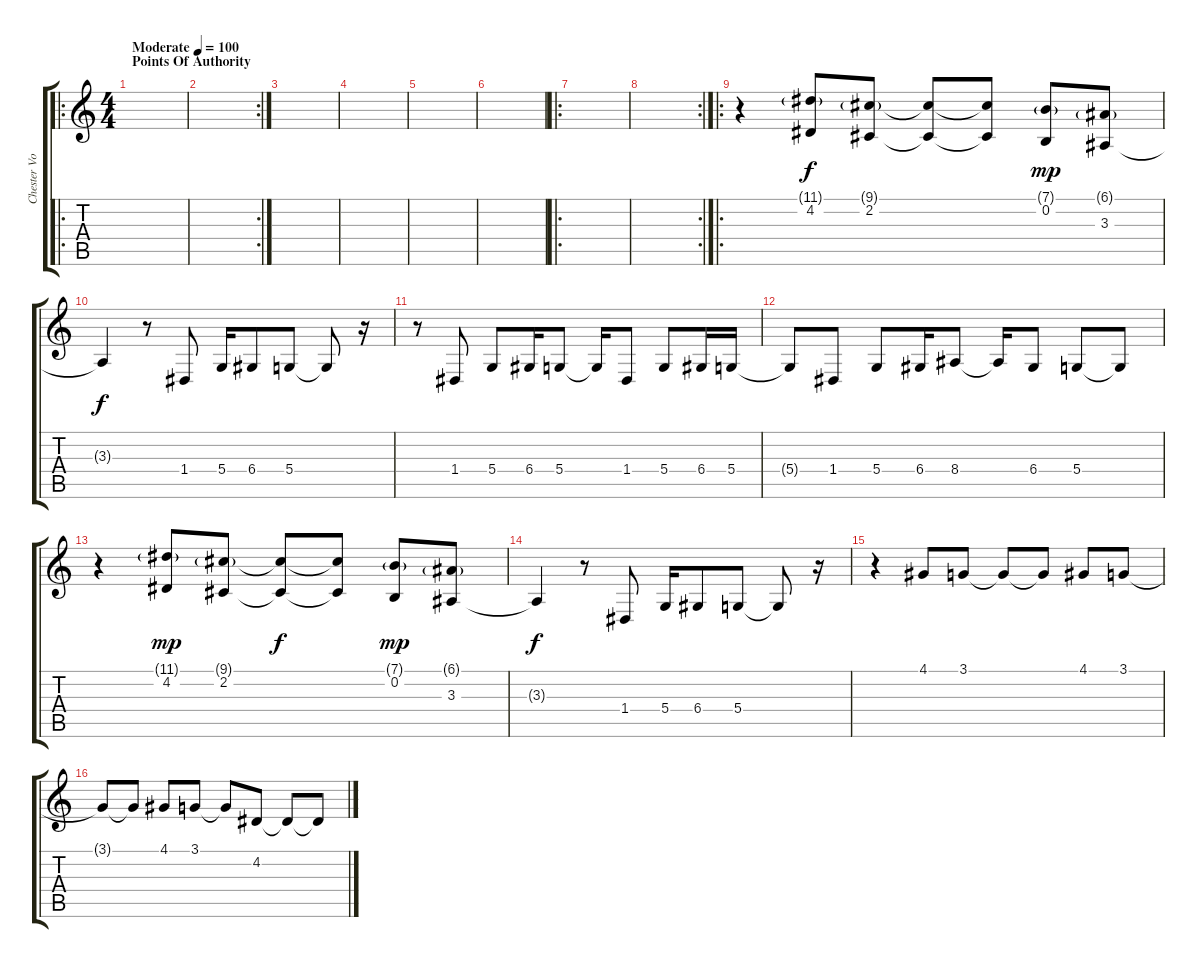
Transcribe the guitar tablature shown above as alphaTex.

\track ("Chester Vocals" "Chester Vo") {instrument harmonica}
\staff {score tabs}
\tuning (E4 B3 G3 D3 A2 E2) {hide}
\ro
\ts (4 4)
\section ("" "Points Of Authority")
\tempo (100 "Moderate")
\clef g2
\ks c
|
\rc 2
|
|
|
|
|
\ro
|
\rc 2
|
\ro
r.4{instrument oboe} (11.1{g} 4.2).8 (9.1{g} 2.2).8 (9.1{t} 2.2{t}).8{dy f} (9.1{t} 2.2{t}).8 (7.1{g} 0.2).8{dy mp} (6.1{g} 3.3).8 |
3.3{t}.4{dy f} r.8 1.4.8 5.4.16 6.4.8 5.4.8 5.4{t}.8 r.16 |
r.8 1.4.8 5.4.8 6.4.16 5.4.8 5.4{t}.16 1.4.8 5.4.8 6.4.16 5.4.16 |
5.4{t}.8 1.4.8 5.4.8 6.4.16 8.4.8 8.4{t}.16 6.4.8 5.4.8 5.4{t}.8 |
r.4 (11.1{g} 4.2).8{dy mp} (9.1{g} 2.2).8 (9.1{t} 2.2{t}).8{dy f} (9.1{t} 2.2{t}).8 (7.1{g} 0.2).8{dy mp} (6.1{g} 3.3).8 |
3.3{t}.4{dy f} r.8 1.4.8 5.4.16 6.4.8 5.4.8 5.4{t}.8 r.16 |
r.4 4.1.8 3.1.8 3.1{t}.8 3.1{t}.8 4.1.8 3.1.8 |
3.1{t}.8 3.1{t}.8 4.1.8 3.1.8 3.1{t}.8 4.2.8 4.2{t}.8 4.2{t}.8
